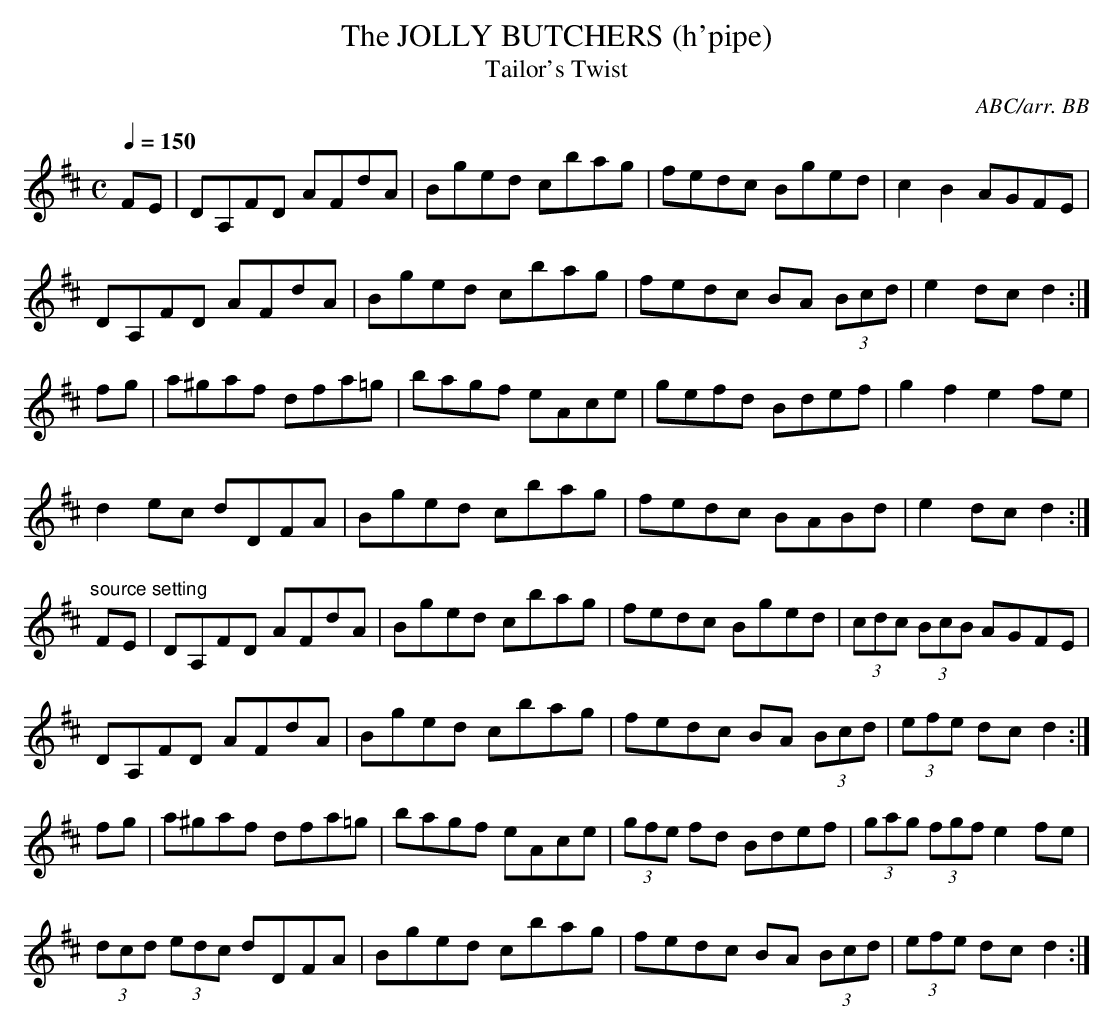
X:1
T:The JOLLY BUTCHERS (h'pipe)
T:Tailor's Twist
C:ABC/arr. BB
L:1/8
M:C
Q:1/4=150
K:D
FE|DA,FD AFdA|Bged cbag|fedc Bged|c2B2 AGFE|
DA,FD AFdA|Bged cbag|fedc BA (3Bcd|e2dc d2 :|
fg|a^gaf dfa=g|bagf eAce|gefd Bdef|g2f2 e2fe|
d2ec dDFA|Bged cbag|fedc BABd|e2dc d2 :|
"source setting"
FE|DA,FD AFdA|Bged cbag|fedc Bged|(3cdc (3BcB AGFE|
DA,FD AFdA|Bged cbag|fedc BA (3Bcd|(3efe dc d2 :|
fg|a^gaf dfa=g|bagf eAce|(3gfe fd Bdef|(3gag (3fgf e2fe|
(3dcd (3edc dDFA|Bged cbag|fedc BA (3Bcd|(3efe dc d2 :|
